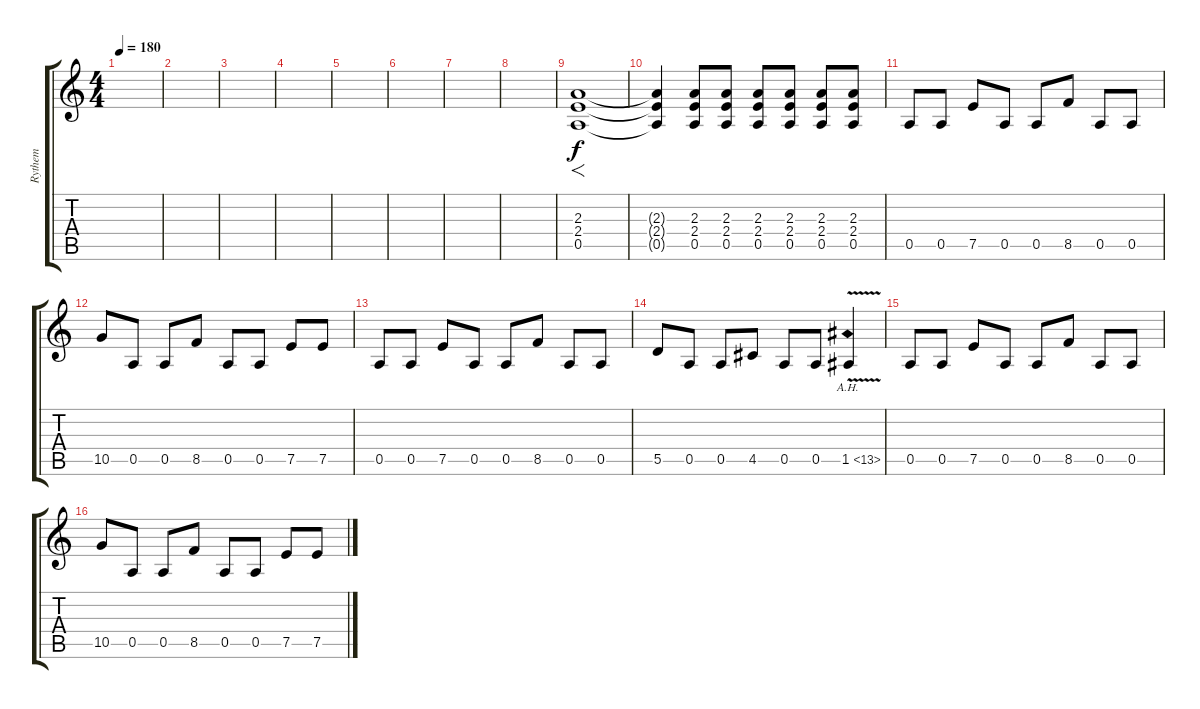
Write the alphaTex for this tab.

\track ("Rythem" "Rythem") {instrument distortionguitar}
\staff {score tabs}
\tuning (E4 B3 G3 D3 A2 E2) {hide}
\ts (4 4)
\tempo 180
\clef g2
\ks c
|
|
|
|
|
|
|
|
(2.3 2.4 0.5).1{f} |
(2.3{t} 2.4{t} 0.5{t}).4 (2.3 2.4 0.5).8 (2.3 2.4 0.5).8 (2.3 2.4 0.5).8 (2.3 2.4 0.5).8 (2.3 2.4 0.5).8 (2.3 2.4 0.5).8 |
0.5.8 0.5.8 7.5.8 0.5.8 0.5.8 8.5.8 0.5.8 0.5.8 |
10.5.8 0.5.8 0.5.8 8.5.8 0.5.8 0.5.8 7.5.8 7.5.8 |
0.5.8 0.5.8 7.5.8 0.5.8 0.5.8 8.5.8 0.5.8 0.5.8 |
5.5.8 0.5.8 0.5.8 4.5.8 0.5.8 0.5.8 1.5{ah 12 v}.4 |
0.5.8 0.5.8 7.5.8 0.5.8 0.5.8 8.5.8 0.5.8 0.5.8 |
10.5.8 0.5.8 0.5.8 8.5.8 0.5.8 0.5.8 7.5.8 7.5.8
